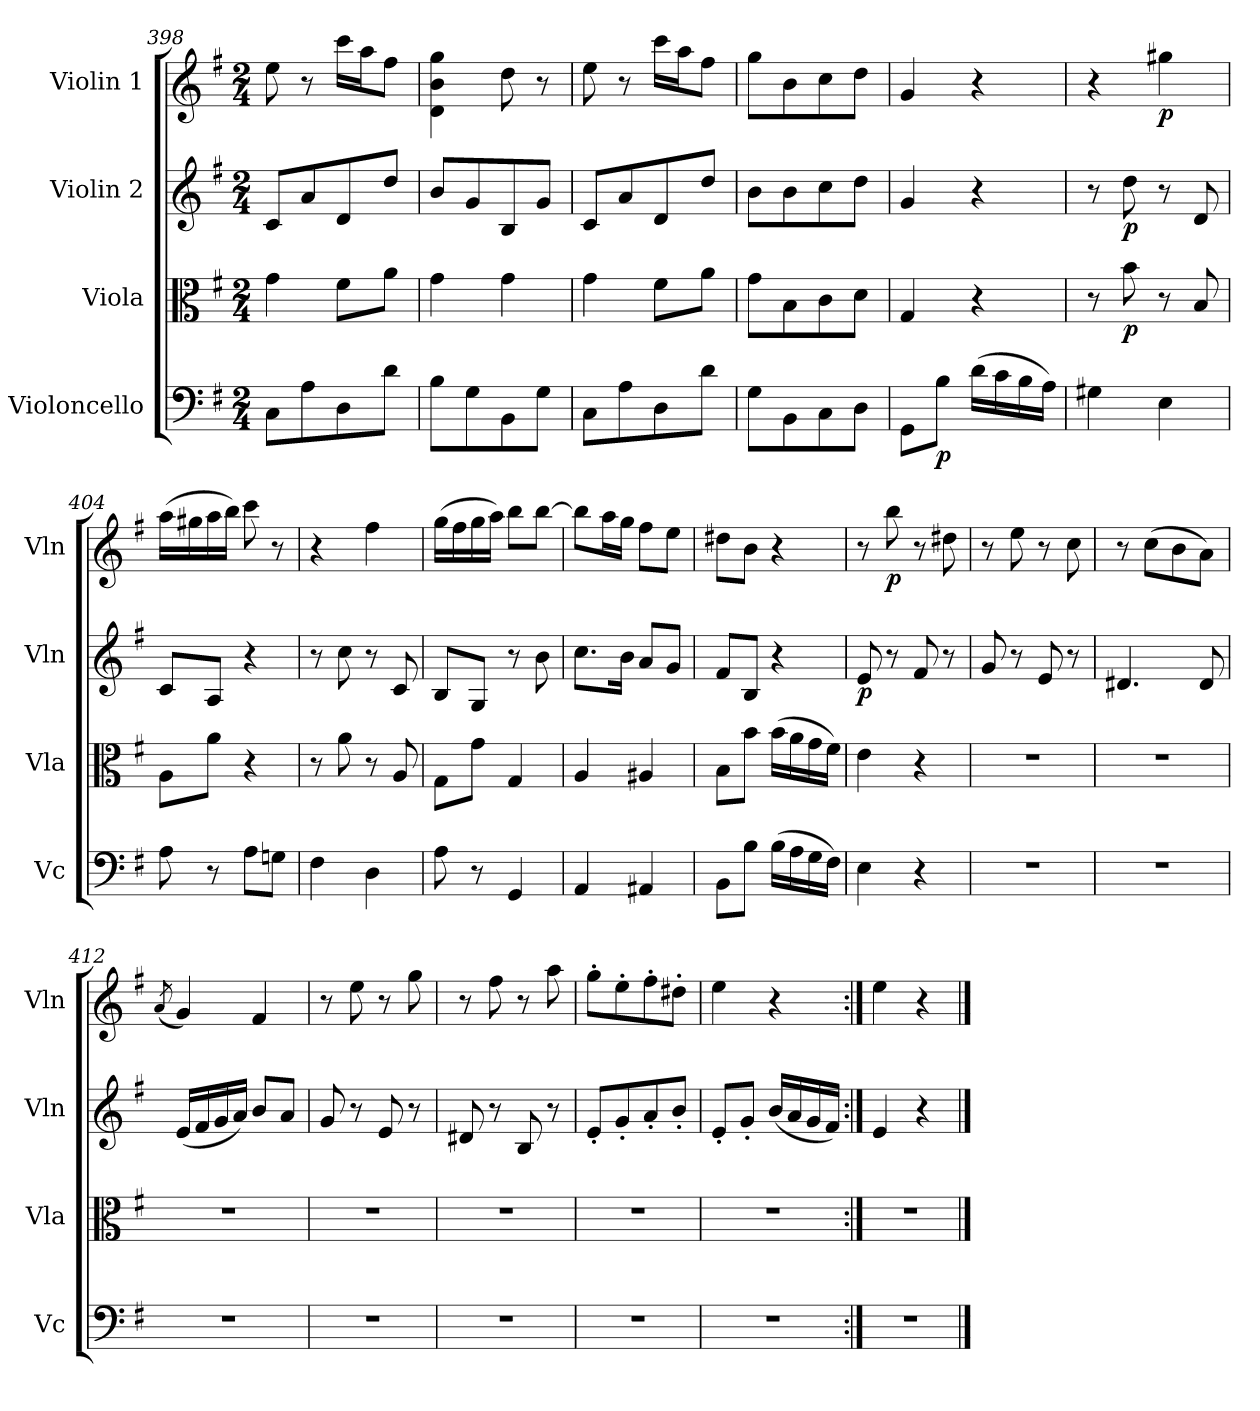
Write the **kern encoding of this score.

**kern	**dynam	**kern	**dynam	**kern	**dynam	**kern	**dynam
*part4	*part4	*part3	*part3	*part2	*part2	*part1	*part1
*staff4	*staff4	*staff3	*staff3	*staff2	*staff2	*staff1	*staff1
*I"Violoncello	*	*I"Viola	*	*I"Violin 2	*	*I"Violin 1	*
*I'Vc	*	*I'Vla	*	*I'Vln	*	*I'Vln	*
*clefF4	*	*clefC3	*	*clefG2	*	*clefG2	*
*k[f#]	*	*k[f#]	*	*k[f#]	*	*k[f#]	*
*M2/4	*	*M2/4	*	*M2/4	*	*M2/4	*
=398	=398	=398	=398	=398	=398	=398	=398
8C\L	.	4g\	.	8c/L	.	8ee\	.
8A\	.	.	.	8a/	.	8r	.
8D\	.	8f#\L	.	8d/	.	16ccc\LL	.
.	.	.	.	.	.	16aa\J	.
8d\J	.	8a\J	.	8dd/J	.	8ff#\J	.
!!LO:LB:g=z
=399	=399	=399	=399	=399	=399	=399	=399
8B\L	.	4g\	.	8b/L	.	4d\ 4b\ 4gg\	.
8G\	.	.	.	8g/	.	.	.
8BB\	.	4g\	.	8B/	.	8dd\	.
8G\J	.	.	.	8g/J	.	8r	.
=400	=400	=400	=400	=400	=400	=400	=400
8C\L	.	4g\	.	8c/L	.	8ee\	.
8A\	.	.	.	8a/	.	8r	.
8D\	.	8f#\L	.	8d/	.	16ccc\LL	.
.	.	.	.	.	.	16aa\J	.
8d\J	.	8a\J	.	8dd/J	.	8ff#\J	.
=401	=401	=401	=401	=401	=401	=401	=401
8G\L	.	8g\L	.	8b\L	.	8gg\L	.
8BB\	.	8B\	.	8b\	.	8b\	.
8C\	.	8c\	.	8cc\	.	8cc\	.
8D\J	.	8d\J	.	8dd\J	.	8dd\J	.
=402	=402	=402	=402	=402	=402	=402	=402
8GG\L	.	4G/	.	4g/	.	4g/	.
!	!LO:DY:b	!	!	!	!	!	!
8B\J	p	.	.	.	.	.	.
(>16d\LL	.	4r	.	4r	.	4r	.
16c\	.	.	.	.	.	.	.
16B\	.	.	.	.	.	.	.
16A\JJ)	.	.	.	.	.	.	.
=403	=403	=403	=403	=403	=403	=403	=403
4G#X\	.	8r	.	8r	.	4r	.
!	!	!	!LO:DY:b	!	!LO:DY:b	!	!
.	.	8b\	p	8dd\	p	.	.
!	!	!	!	!	!	!	!LO:DY:b
4E\	.	8r	.	8r	.	4gg#X\	p
.	.	8B/	.	8d/	.	.	.
!!LO:LB:g=z
=404	=404	=404	=404	=404	=404	=404	=404
8A\	.	8A\L	.	8c/L	.	(>16aa\LL	.
.	.	.	.	.	.	16gg#X\	.
8r	.	8a\J	.	8A/J	.	16aa\	.
.	.	.	.	.	.	16bb\JJ)	.
8A\L	.	4r	.	4r	.	8ccc\	.
8Gn\J	.	.	.	.	.	8r	.
=405	=405	=405	=405	=405	=405	=405	=405
4F#\	.	8r	.	8r	.	4r	.
.	.	8a\	.	8cc\	.	.	.
4D\	.	8r	.	8r	.	4ff#\	.
.	.	8A/	.	8c/	.	.	.
=406	=406	=406	=406	=406	=406	=406	=406
8A\	.	8G\L	.	8B/L	.	(>16gg\LL	.
.	.	.	.	.	.	16ff#\	.
8r	.	8g\J	.	8G/J	.	16gg\	.
.	.	.	.	.	.	16aa\JJ)	.
4GG/	.	4G/	.	8r	.	8bb\L	.
.	.	.	.	8b\	.	[8bb\J	.
=407	=407	=407	=407	=407	=407	=407	=407
4AA/	.	4A/	.	8.cc\L	.	8bb\L]	.
.	.	.	.	.	.	16aa\L	.
.	.	.	.	16b\Jk	.	16gg\JJ	.
4AA#X/	.	4A#X/	.	8a/L	.	8ff#\L	.
.	.	.	.	8g/J	.	8ee\J	.
!!LO:LB:g=z
=408	=408	=408	=408	=408	=408	=408	=408
8BB\L	.	8B\L	.	8f#/L	.	8dd#X\L	.
8B\J	.	8b\J	.	8B/J	.	8b\J	.
(>16B\LL	.	(>16b\LL	.	4r	.	4r	.
16A\	.	16a\	.	.	.	.	.
16G\	.	16g\	.	.	.	.	.
16F#\JJ)	.	16f#\JJ)	.	.	.	.	.
=409	=409	=409	=409	=409	=409	=409	=409
!	!	!	!	!	!LO:DY:b	!	!
4E\	.	4e\	.	8e/	p	8r	.
!	!	!	!	!	!	!	!LO:DY:b
.	.	.	.	8r	.	8bb\	p
4r	.	4r	.	8f#/	.	8r	.
.	.	.	.	8r	.	8dd#X\	.
=410	=410	=410	=410	=410	=410	=410	=410
2r	.	2r	.	8g/	.	8r	.
.	.	.	.	8r	.	8ee\	.
.	.	.	.	8e/	.	8r	.
.	.	.	.	8r	.	8cc\	.
=411	=411	=411	=411	=411	=411	=411	=411
2r	.	2r	.	4.d#X/	.	8r	.
.	.	.	.	.	.	(>8cc\L	.
.	.	.	.	.	.	8b\	.
.	.	.	.	8d#/	.	8a\J)	.
=412	=412	=412	=412	=412	=412	=412	=412
.	.	.	.	.	.	(<8qa/	.
2r	.	2r	.	(<16e/LL	.	4g/)	.
.	.	.	.	16f#/	.	.	.
.	.	.	.	16g/	.	.	.
.	.	.	.	16a/JJ)	.	.	.
.	.	.	.	8b/L	.	4f#/	.
.	.	.	.	8a/J	.	.	.
!!LO:LB:g=z
=413	=413	=413	=413	=413	=413	=413	=413
2r	.	2r	.	8g/	.	8r	.
.	.	.	.	8r	.	8ee\	.
.	.	.	.	8e/	.	8r	.
.	.	.	.	8r	.	8gg\	.
=414	=414	=414	=414	=414	=414	=414	=414
2r	.	2r	.	8d#X/	.	8r	.
.	.	.	.	8r	.	8ff#\	.
.	.	.	.	8B/	.	8r	.
.	.	.	.	8r	.	8aa\	.
=415	=415	=415	=415	=415	=415	=415	=415
2r	.	2r	.	8e'/L	.	8gg'\L	.
.	.	.	.	8g'/	.	8ee'\	.
.	.	.	.	8a'/	.	8ff#'\	.
.	.	.	.	8b'/J	.	8dd#X'\J	.
=415X4	=415X4	=415X4	=415X4	=415X4	=415X4	=415X4	=415X4
2r	.	2r	.	8e'/L	.	4ee\	.
.	.	.	.	8g'/J	.	.	.
.	.	.	.	(<16b/LL	.	4r	.
.	.	.	.	16a/	.	.	.
.	.	.	.	16g/	.	.	.
.	.	.	.	16f#/JJ)	.	.	.
=416:|!	=416:|!	=416:|!	=416:|!	=416:|!	=416:|!	=416:|!	=416:|!
2r	.	2r	.	4e/	.	4ee\	.
.	.	.	.	4r	.	4r	.
==	==	==	==	==	==	==	==
*-	*-	*-	*-	*-	*-	*-	*-
